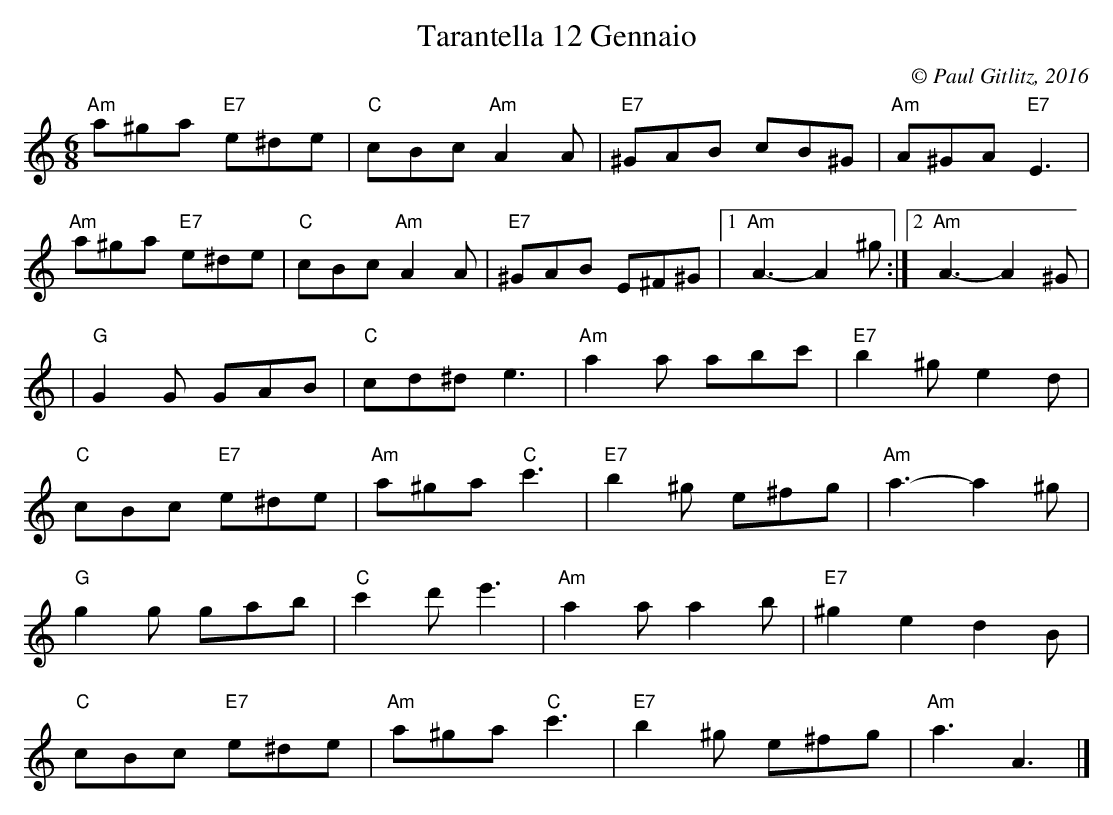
X:1
T:Tarantella 12 Gennaio
M:6/8
L:1/8
C:© Paul Gitlitz, 2016
K:Am
"Am"a^ga "E7"e^de |"C"cBc "Am"A2 A |"E7"^GAB cB^G |"Am"A^GA "E7"E3|!
"Am"a^ga "E7"e^de |"C"cBc "Am"A2A |"E7"^GAB E^F^G |1"Am"A3-A2^g:|2"Am"A3- A2^G|!
|"G"G2G GAB|"C"cd^d e3|"Am"a2a abc'|"E7"b2^g e2d|!
"C"cBc "E7"e^de|"Am"a^ga "C"c'3|"E7"b2^g e^fg|"Am"a3-a2^g|!
"G"g2g gab|"C"c'2d' e'3|"Am"a2a a2b|"E7"^g2e2 d2B|!
"C"cBc "E7"e^de|"Am"a^ga "C"c'3|"E7"b2^g e^fg|"Am"a3 A3|]
